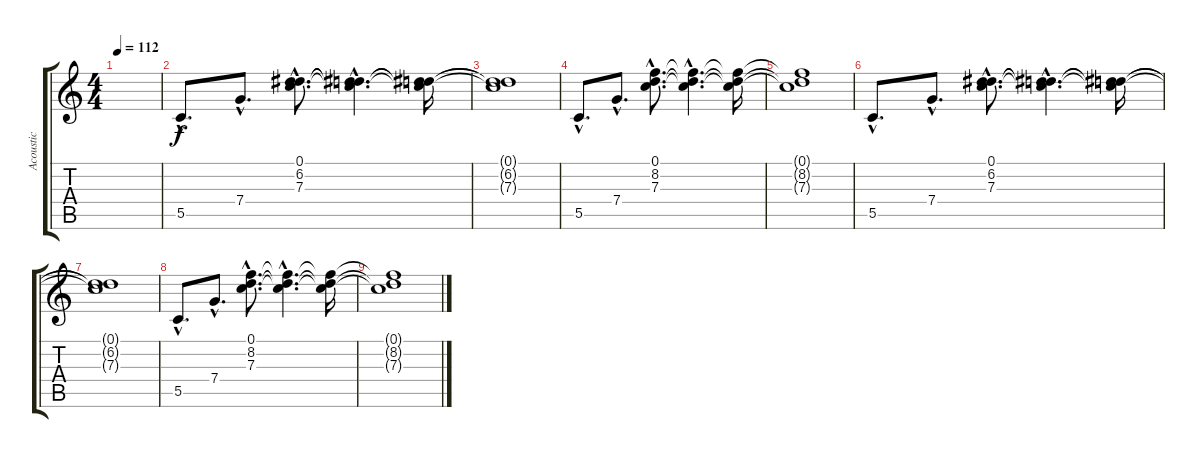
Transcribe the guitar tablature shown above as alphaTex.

\track ("Acoustic" "Acoustic") {instrument acousticguitarnylon}
\staff {score tabs}
\tuning (D4 A3 F3 C3 G2 C2) {hide}
\ts (4 4)
\tempo 112
\clef g2
\ks c
|
5.5{hac}.8{d} 7.4{hac}.8{d} (0.1{hac} 6.2{hac} 7.3{hac}).8{d} (0.1{hac t} 6.2{hac t} 7.3{hac t}).4{d} (0.1{t} 6.2{t} 7.3{t}).16 |
(0.1{t} 6.2{t} 7.3{t}).1 |
5.5{hac}.8{d} 7.4{hac}.8{d} (0.1{hac} 8.2{hac} 7.3{hac}).8{d} (0.1{hac t} 8.2{hac t} 7.3{hac t}).4{d} (0.1{t} 8.2{t} 7.3{t}).16 |
(0.1{t} 8.2{t} 7.3{t}).1 |
5.5{hac}.8{d} 7.4{hac}.8{d} (0.1{hac} 6.2{hac} 7.3{hac}).8{d} (0.1{hac t} 6.2{hac t} 7.3{hac t}).4{d} (0.1{t} 6.2{t} 7.3{t}).16 |
(0.1{t} 6.2{t} 7.3{t}).1 |
5.5{hac}.8{d} 7.4{hac}.8{d} (0.1{hac} 8.2{hac} 7.3{hac}).8{d} (0.1{hac t} 8.2{hac t} 7.3{hac t}).4{d} (0.1{t} 8.2{t} 7.3{t}).16 |
(0.1{t} 8.2{t} 7.3{t}).1
